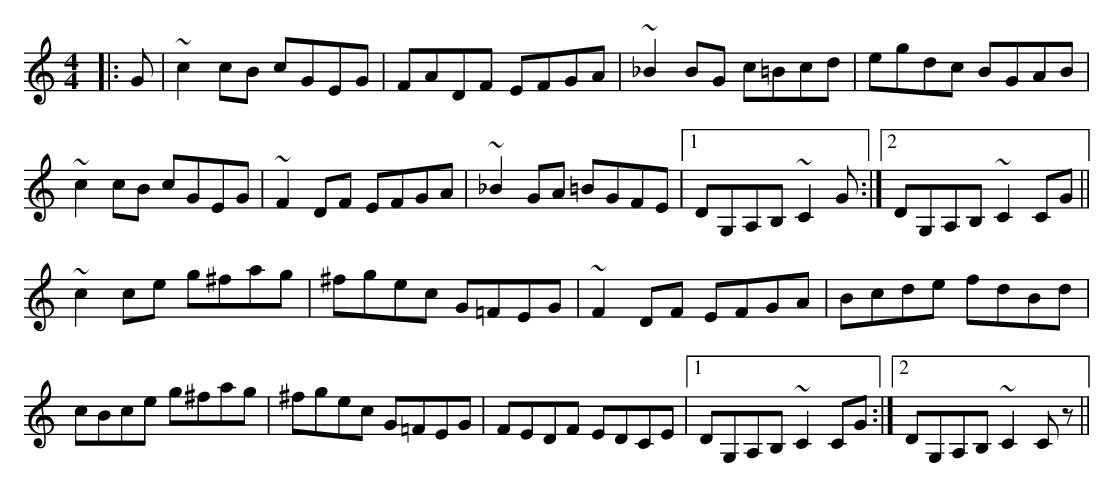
X:1
M:4/4
K:C
|:G|~c2 cB cGEG|FADF EFGA|~_B2 BG c=Bcd|egdc BGAB|
~c2 cB cGEG|~F2 DF EFGA|~_B2 GA =BGFE|1 DG,A,B, ~C2 G:|2 DG,A,B, ~C2 CG||
~c2 ce g^fag|^fgec G=FEG|~F2 DF EFGA|Bcde fdBd|
cBce g^fag|^fgec G=FEG|FEDF EDCE|1 DG,A,B, ~C2 CG:|2 DG,A,B, ~C2 Cz||
